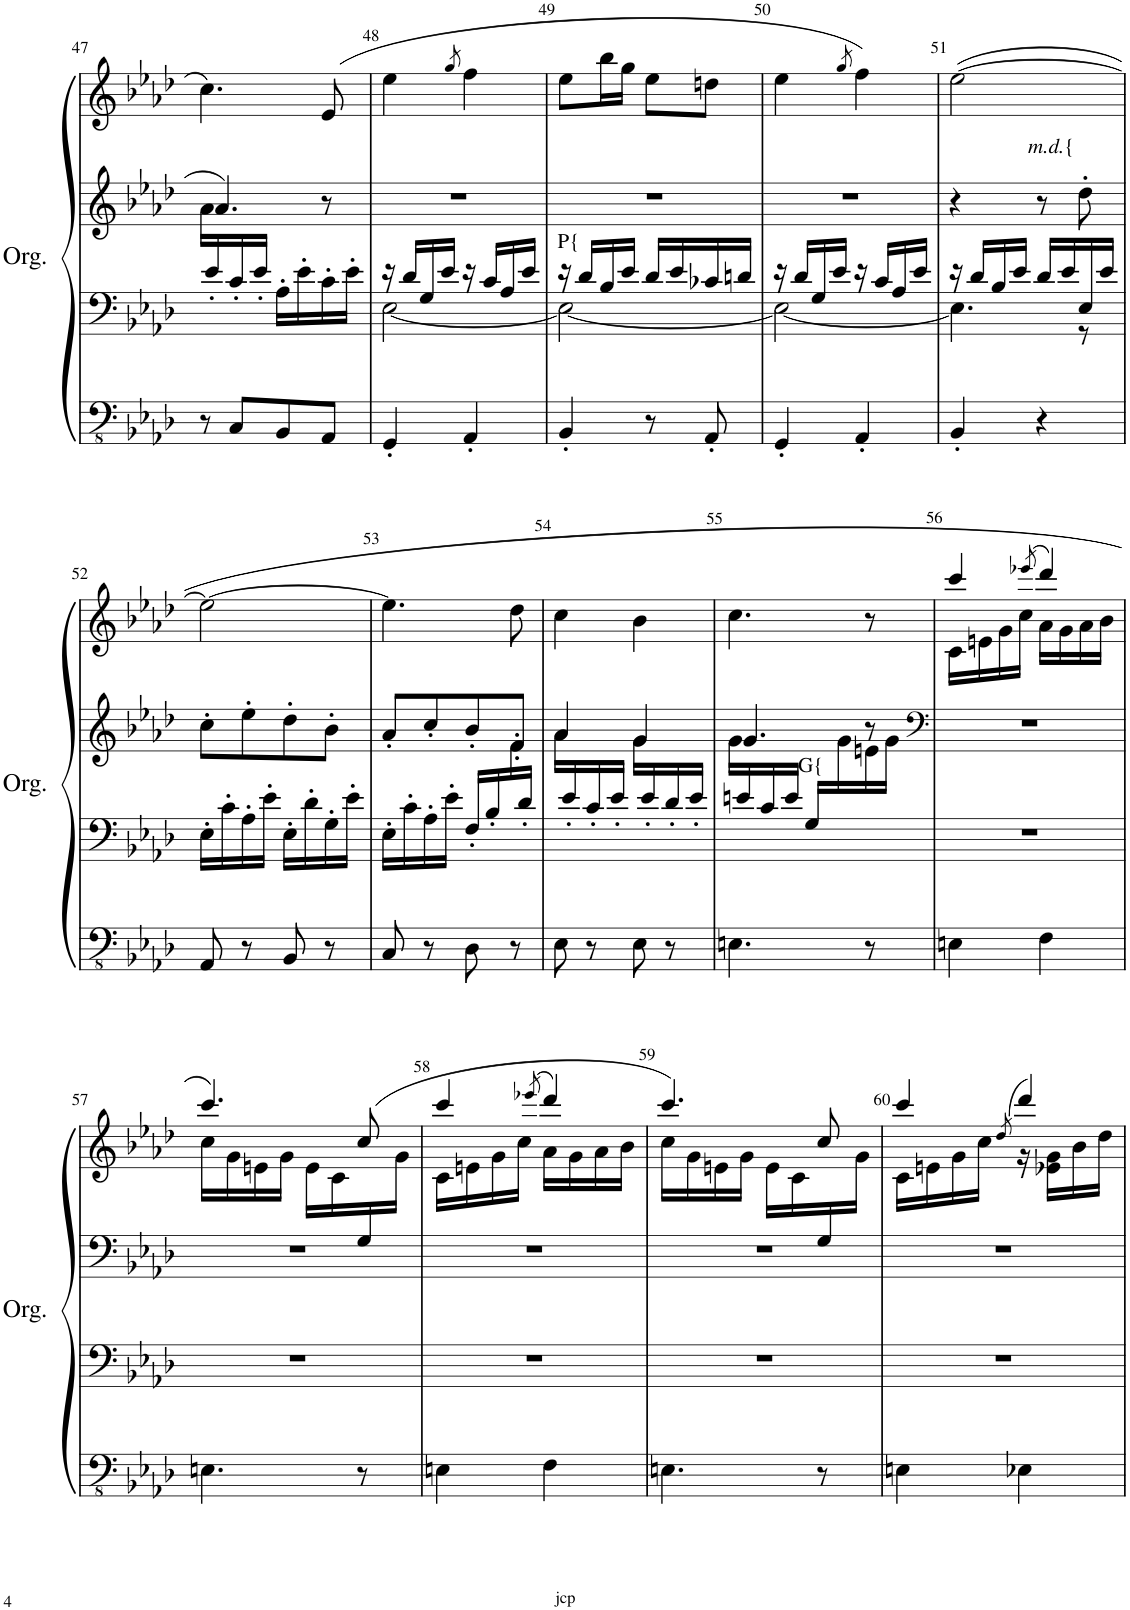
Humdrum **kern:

**kern	**kern	**kern	**kern
*part1	*part1	*part1	*part1
*staff4	*staff3	*staff2	*staff1
*I"Orgue à tuyaux	*	*	*
*I'Org.	*	*	*
!!LO:PB:g=z
*clefFv4	*clefF4	*clefG2	*clefG2
*k[b-e-a-d-]	*k[b-e-a-d-]	*k[b-e-a-d-]	*k[b-e-a-d-]
*M2/4	*M2/4	*M2/4	*M2/4
=47	=47	=47	=47
*	*	*^	*
8r	16ryy	4.a-/	16a-\LL	4.cc\
.	16e-'/	.	4..ryy	.
8CC/L	16c'/	.	.	.
.	16e-'/JJ	.	.	.
8BBB-/	16A-'\LL	.	.	.
.	16e-'\	.	.	.
8AAA-/J	16c'\	8r	.	(8e-/
.	16e-'\JJ	.	.	.
*	*	*v	*v	*
=48	=48	=48	=48
*	*^	*	*
4GGG'/	[2E-\	16r	2r	4ee-\
.	.	16d-/LL	.	.
.	.	16G/	.	.
.	.	16e-/JJ	.	.
.	.	.	.	8qgg/
4AAA-'/	.	16r	.	4ff\
.	.	16c/LL	.	.
.	.	16A-/	.	.
.	.	16e-/JJ	.	.
=49	=49	=49	=49	=49
!	!LO:TX:a:t=P{	!	!	!
4BBB-'/	2E-\_	16r	2r	8ee-\L
.	.	16d-/LL	.	.
.	.	16B-/	.	16bb-\L
.	.	16e-/JJ	.	16gg\JJ
8r	.	16d-/LL	.	8ee-\L
.	.	16e-/	.	.
8AAA-'/	.	16c-X/	.	8ddn\J
.	.	16dn/JJ	.	.
=50	=50	=50	=50	=50
4GGG'/	2E-\_	16r	2r	4ee-\
.	.	16d-/LL	.	.
.	.	16G/	.	.
.	.	16e-/JJ	.	.
.	.	.	.	8qgg/
4AAA-'/	.	16r	.	4ff\)
.	.	16c/LL	.	.
.	.	16A-/	.	.
.	.	16e-/JJ	.	.
=51	=51	=51	=51	=51
4BBB-'/	4.E-\]	16r	4r	([2ee-\
.	.	16d-/LL	.	.
.	.	16B-/	.	.
.	.	16e-/JJ	.	.
!	!	!	!LO:TX:a:i:t=m.d.	!
!	!	!	!LO:TX:a:t={	!
4r	.	16d-/LL	8r	.
.	.	16e-/	.	.
.	8r	16E-/	8dd-'\	.
.	.	16e-/JJ	.	.
*	*v	*v	*	*
!!LO:LB:g=z
=52	=52	=52	=52
8AAA-/	16E-'\LL	8cc'\L	2ee-\_
.	16c'\	.	.
8r	16A-'\	8ee-'\	.
.	16e-'\JJ	.	.
8BBB-/	16E-'\LL	8dd-'\	.
.	16d-'\	.	.
8r	16G'\	8b-'\J	.
.	16e-'\JJ	.	.
=53	=53	=53	=53
*	*	*^	*
8CC/	16E-'\LL	8a-'/L	4.ryy	4.ee-\]
.	16c'\	.	.	.
8r	16A-'\	8cc'/	.	.
.	16e-'\JJ	.	.	.
8DD-\	16F'/LL	8b-'/	.	.
.	16B-'/	.	.	.
8r	16ryy	8f'/J	16f'\	8dd-\
.	16d-'/JJ	.	16ryy	.
=54	=54	=54	=54	=54
8EE-\	16ryy	4a-/	16a-\LL	4cc\
.	16e-'/	.	8.ryy	.
8r	16c'/	.	.	.
.	16e-'/JJ	.	.	.
8EE-\	16ryy	4g/	16g\LL	4b-\
.	16e-'/	.	8.ryy	.
8r	16d-'/	.	.	.
.	16e-'/JJ	.	.	.
=55	=55	=55	=55	=55
4.EEn\	16ryy	4.g/	16g\LL	4.cc\
.	16en/	.	4ryy	.
.	16c/	.	.	.
.	16e/JJ	.	.	.
!	!LO:TX:a:t=G{	!	!	!
.	16G/LL	.	.	.
.	8.ryy	.	16g\	.
8r	.	8r	16en\	8r
.	.	.	16g\JJ	.
*	*	*v	*v	*
=56	=56	=56	=56
*	*	*clefF4	*
*	*	*	*^
4EEn\	2r	2r	4ccc/	16c\LL
.	.	.	.	16en\
.	.	.	.	16g\
.	.	.	.	16cc\JJ
.	.	.	(8qeee-X/	.
4FF\	.	.	4ddd-/)	16a-\LL
.	.	.	.	16g\
.	.	.	.	16a-\
.	.	.	.	16b-\JJ
!!LO:LB:g=z	!!
=57	=57	=57	=57	=57
*	*	*^	*	*
4.EEn\	2r	4.ryy	2r	4.ccc/)	16cc\LL
.	.	.	.	.	16g\
.	.	.	.	.	16en\
.	.	.	.	.	16g\JJ
.	.	.	.	.	16e\LL
.	.	.	.	.	16c\
8r	.	16G/	.	(8cc/	16ryy
.	.	16ryy	.	.	16g\JJ
*	*	*v	*v	*	*
=58	=58	=58	=58	=58
4EEn\	2r	2r	4ccc/	16c\LL
.	.	.	.	16en\
.	.	.	.	16g\
.	.	.	.	16cc\JJ
.	.	.	(8qeee-X/	.
4FF\	.	.	4ddd-/)	16a-\LL
.	.	.	.	16g\
.	.	.	.	16a-\
.	.	.	.	16b-\JJ
=59	=59	=59	=59	=59
*	*	*^	*	*
4.EEn\	2r	4.ryy	2r	4.ccc/)	16cc\LL
.	.	.	.	.	16g\
.	.	.	.	.	16en\
.	.	.	.	.	16g\JJ
.	.	.	.	.	16e\LL
.	.	.	.	.	16c\
8r	.	16G/	.	8cc/	16ryy
.	.	16ryy	.	.	16g\JJ
*	*	*v	*v	*	*
=60	=60	=60	=60	=60
4EEn\	2r	2r	4ccc/	16c\LL
.	.	.	.	16en\
.	.	.	.	16g\
.	.	.	.	16cc\JJ
.	.	.	(8qdd-/	.
4EE-X\	.	.	4ddd-/)	16r
.	.	.	.	16e-X\ 16g\LL
.	.	.	.	16b-\
.	.	.	.	16dd-\JJ
*	*	*	*v	*v
=	=	=	=
*-	*-	*-	*-
